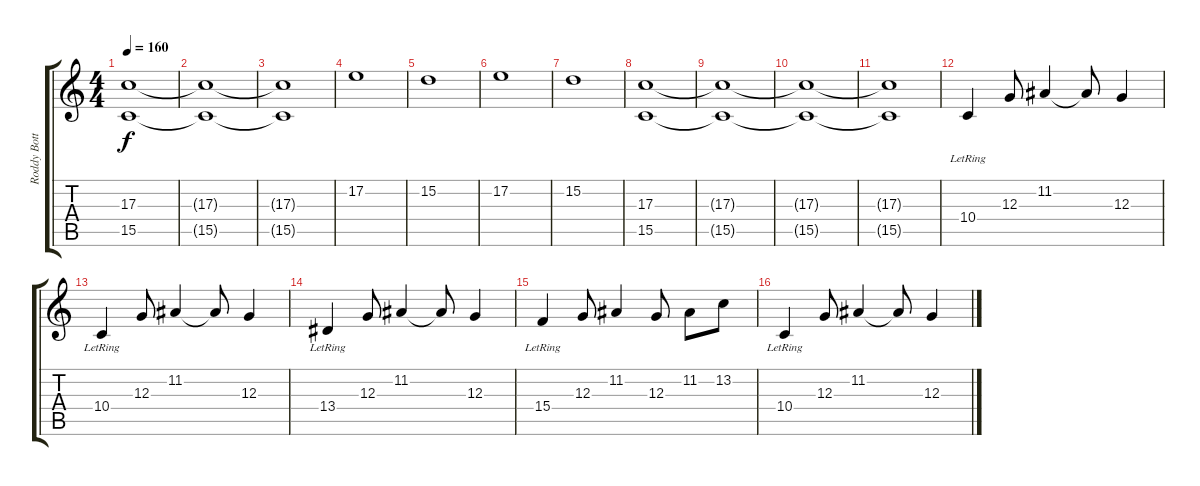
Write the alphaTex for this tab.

\track ("Roddy Bottum - Keyboard" "Roddy Bott") {instrument tremolostrings}
\staff {score tabs}
\tuning (E4 B3 G3 D3 A2 E2) {hide}
\ts (4 4)
\tempo 160
\clef g2
\ks c
(17.3{t} 15.5{t}).1{dy f} |
(17.3{t} 15.5{t}).1 |
(17.3{t} 15.5{t}).1 |
17.2.1 |
15.2.1 |
17.2.1 |
15.2.1 |
(17.3 15.5).1 |
(17.3{t} 15.5{t}).1 |
(17.3{t} 15.5{t}).1 |
(17.3{t} 15.5{t}).1 |
10.4{lr}.4 12.3.8 11.2.4 11.2{t}.8 12.3.4 |
10.4{lr}.4 12.3.8 11.2.4 11.2{t}.8 12.3.4 |
13.4{lr}.4 12.3.8 11.2.4 11.2{t}.8 12.3.4 |
15.4{lr}.4 12.3.8 11.2.4 12.3.8 11.2.8 13.2.8 |
10.4{lr}.4 12.3.8 11.2.4 11.2{t}.8 12.3.4
